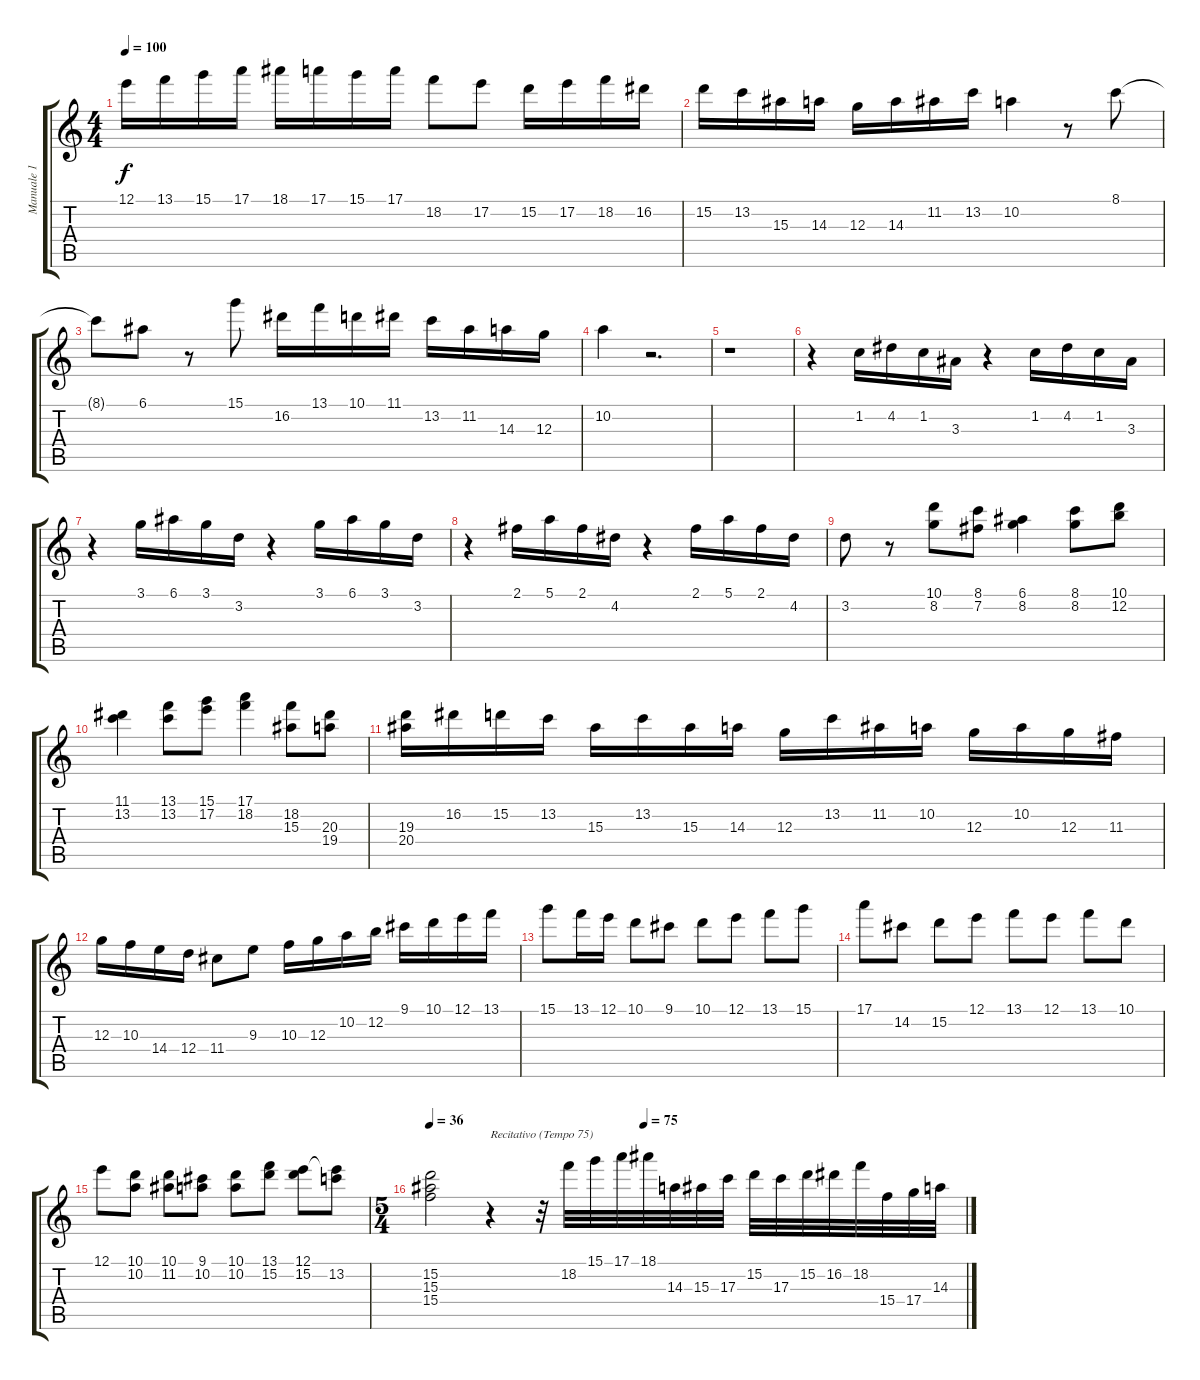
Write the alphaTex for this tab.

\track ("Manuale 1" "Manuale 1") {instrument overdrivenguitar}
\staff {score tabs}
\tuning (E4 B3 G3 D3 A2 E2) {hide}
\ts (4 4)
\tempo 100
\clef g2
\ks c
12.1.16{dy f} 13.1.16 15.1.16 17.1.16 18.1.16 17.1.16 15.1.16 17.1.16 18.2.8 17.2.8 15.2.16 17.2.16 18.2.16 16.2.16 |
15.2.16 13.2.16 15.3.16 14.3.16 12.3.16 14.3.16 11.2.16 13.2.16 10.2.4 r.8 8.1.8 |
8.1{t}.8 6.1.8 r.8 15.1.8 16.2.16 13.1.16 10.1.16 11.1.16 13.2.16 11.2.16 14.3.16 12.3.16 |
10.2.4 r.2{d} |
r.1 |
r.4 1.2.16 4.2.16 1.2.16 3.3.16 r.4 1.2.16 4.2.16 1.2.16 3.3.16 |
r.4 3.1.16 6.1.16 3.1.16 3.2.16 r.4 3.1.16 6.1.16 3.1.16 3.2.16 |
r.4 2.1.16 5.1.16 2.1.16 4.2.16 r.4 2.1.16 5.1.16 2.1.16 4.2.16 |
3.2.8 r.8 (10.1 8.2).8 (8.1 7.2).8 (6.1 8.2).4 (8.1 8.2).8 (10.1 12.2).8 |
(11.1 13.2).4 (13.1 13.2).8 (15.1 17.2).8 (17.1 18.2).4 (18.2 15.3).8 (20.3 19.4).8 |
(19.3 20.4).16 16.2.16 15.2.16 13.2.16 15.3.16 13.2.16 15.3.16 14.3.16 12.3.16 13.2.16 11.2.16 10.2.16 12.3.16 10.2.16 12.3.16 11.3.16 |
12.3.16 10.3.16 14.4.16 12.4.16 11.4.8 9.3.8 10.3.16 12.3.16 10.2.16 12.2.16 9.1.16 10.1.16 12.1.16 13.1.16 |
15.1.8 13.1.16 12.1.16 10.1.8 9.1.8 10.1.8 12.1.8 13.1.8 15.1.8 |
17.1.8 14.2.8 15.2.8 12.1.8 13.1.8 12.1.8 13.1.8 10.1.8 |
12.1.8 (10.1 10.2).8 (10.1 11.2).8 (9.1 10.2).8 (10.1 10.2).8 (13.1 15.2).8 (12.1 15.2).8 (12.1{t} 13.2).8 |
\ts (5 4)
\tempo 36
\tempo (75 0.4)
(15.2 15.3 15.4).2 r.4{txt "Recitativo (Tempo 75)"} r.32 18.2.32 15.1.32 17.1.32 18.1.32 14.3.32 15.3.32 17.3.32 15.2.32 17.3.32 15.2.32 16.2.32 18.2.32 15.4.32 17.4.32 14.3.32
